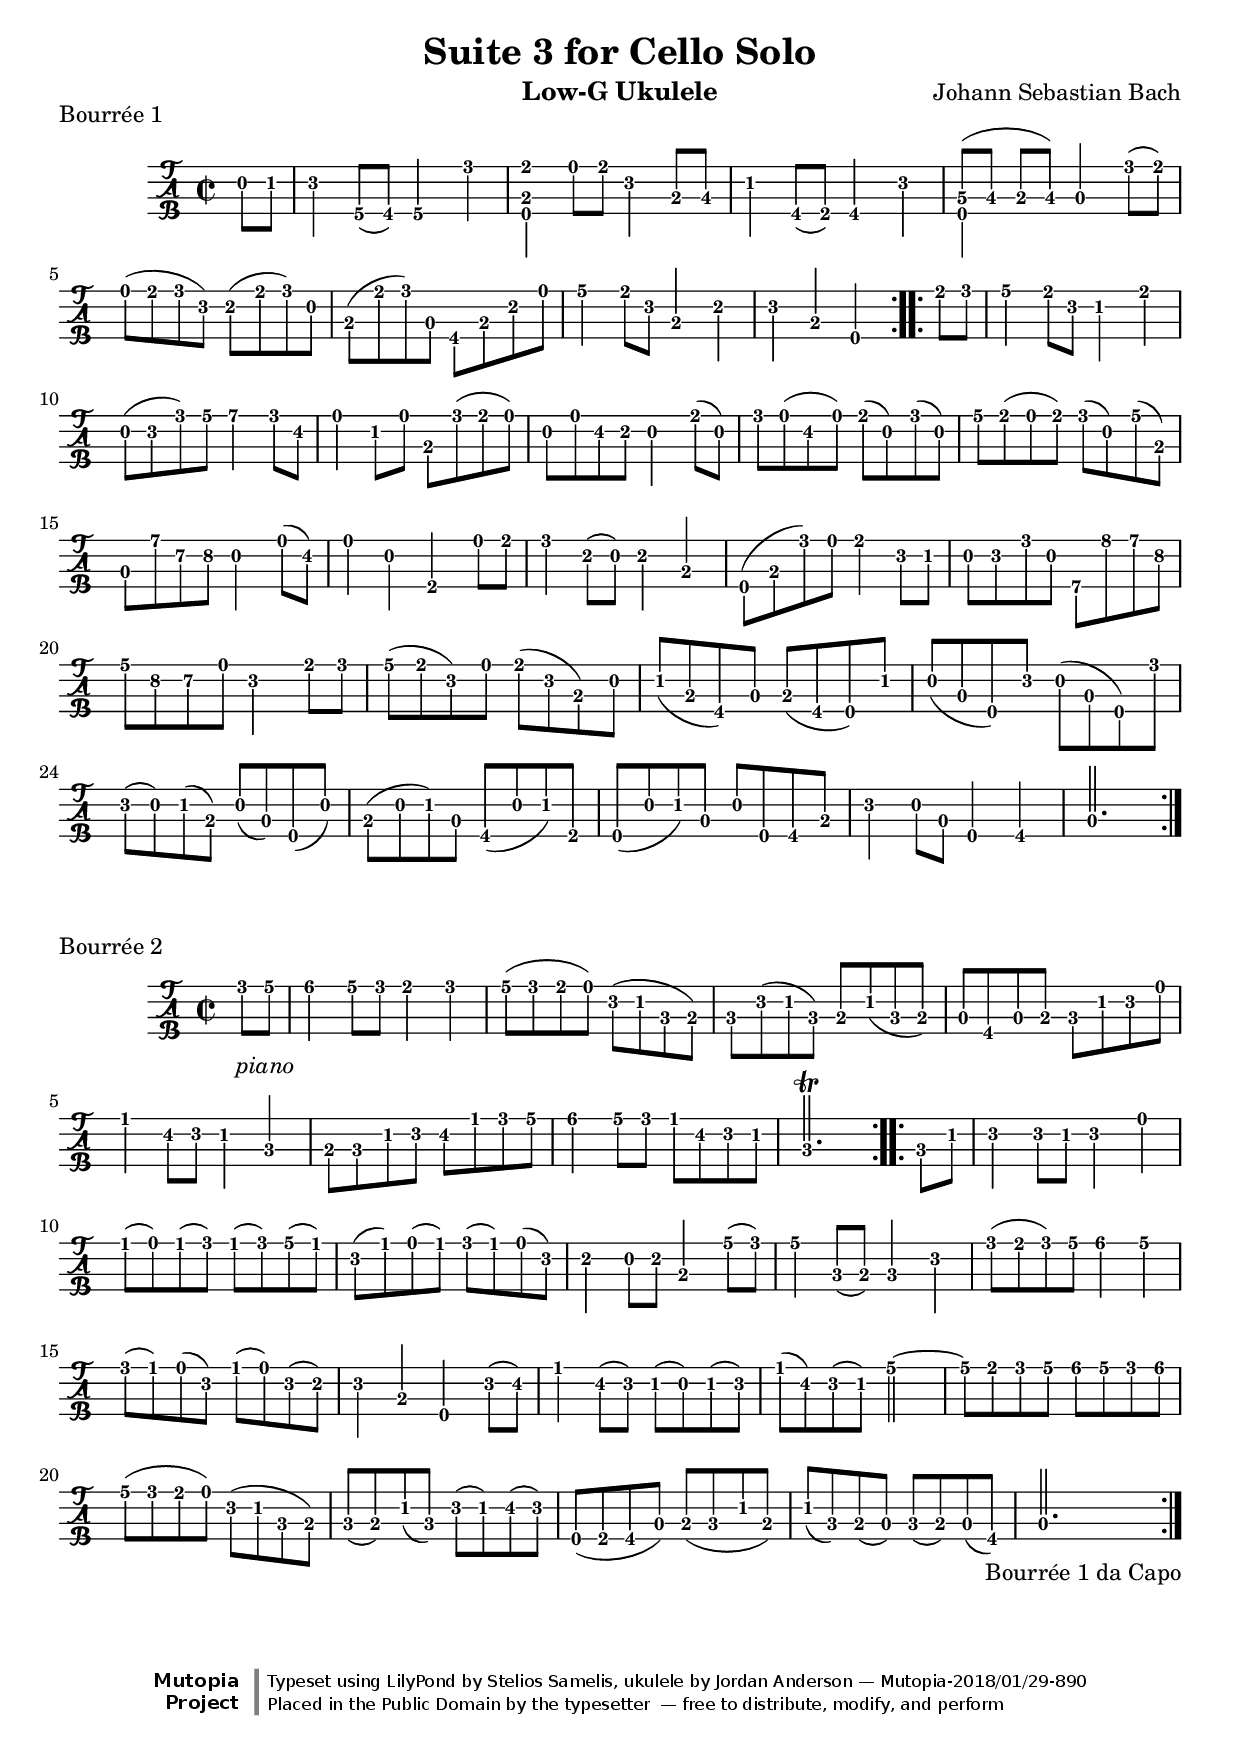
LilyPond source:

\version "2.20.0"
\include "header.ily"
\include "predefined-ukulele-fretboards.ly"
bourreei = \transpose c c' {
    \key c \major
    \time 2/2
    \set Staff.midiInstrument = "acoustic guitar (nylon)"
    \override TextScript #'padding = #1.5

    \repeat volta 2 {
        \partial 4 e8 f
        g4 c8\4( b,) c4\4 c' <b g, d>4 a8 b g4 d8 e\3 f4 b,8( a,) b,4 g
        << { f8\3( e\3 d[ e\3]) } \\ { <g,>4 s4 } >> c4 c'8( b) a8( b c' g) fis( b c') e d( b c') c b, d fis a d'4 b8 g d4 fis g4 d g,
    }
    \repeat volta 2 {
        b8 c' d'4 b8 g f4 b e8( g c') d' e'4 c'8 gis a4 f8 a d8 c'( b a) e8 a gis fis e4 b8( e)
        c'8 a( gis a) b( e) c'( e) d'8 b( a b) c'( e) d'( d) c8 e' b\2 c'\2 e4 a8( gis) a4 e a, a8 b c'4 fis8( e) fis4 d
        g,8( d c') a b4 g8 f! e8 g c' e d\4 f' e' c'\2 d'8 c'\2 b\2 a g4 b8 c'
        d'8( b g) a b( g d) e f( d b,) c d( b, g,) f e( c g,) g e( c g,) c' g( e) f( d) e( c) g,( e)
        d( e f) c b,( e f) a, g,( e f) c e g, b, d g4 e8 c g,4 b, c2.
    }
}

bourreeii = \transpose c c' {
    \key g \minor
    \time 2/2
    \set Staff.midiInstrument = "acoustic guitar (nylon)"
    \override TextScript #'padding = #1.5
    \repeat volta 2 {
        \partial 4 c'8_\markup { \italic "piano" } d'
        ees'4 d'8 c' b!4 c' d'8( c' b! a) g( f ees d)
        ees8 g( f ees) d f( ees d) c b, c d ees f g a bes4 aes8 g f4 ees d8 ees f g aes bes c' d'
        ees'4 d'8 c' bes8 aes g f ees2.^\trill
    }
    \repeat volta 2 {
        ees8 f g4 g8 f g4 a!4 bes8( a) bes( c') bes( c') d'( bes) g( bes) a( bes) c'( bes) a( g)
        fis4 e8 fis d4 d'8( c') d'4 ees!8( d) ees4 g c'8( b c') d' ees'4 d' c'8( bes!) a( g) bes( a) g( fis) g4 d g, g8( aes)
        bes4 aes8( g) f( e) f( g) bes8( aes) g( f) d'2 ~ d'8 b c' d' ees' d' c' ees' d'( c' b a) g( f ees d)
        ees8( d) f( ees) g( f) aes( g) g,( a, b, c) d( ees f d) f( ees) d( c) ees( d) c( b,)
        c2._\markup { \center-align { "Bourrée 1" "da Capo" } }
    }
}


low-g-ukulele-tuning = \stringTuning <g c' e' a'>

\header {
      instrument = "Low-G Ukulele"
}

\score {
  \layout { system-count = #6 }
  \header { piece = "Bourrée 1" }
  \midi   { \tempo 4 = 150 }
  <<
    \new StaffGroup <<
      %\new Staff <<
      %  \clef treble
      %  <<
      %    \new Voice { \bourree }
      %  >>
      %>>

      \new TabStaff <<
        \tabFullNotation
        \set TabStaff.stringTunings = #low-g-ukulele-tuning
        <<
          \new TabVoice { \bourreei }
        >>
      >>
    >>
  >>
}

\score {
  \layout { system-count = #5 }
  \header { piece = "Bourrée 2" }
  \midi   { \tempo 4 = 150 }
  \new TabStaff <<
    \tabFullNotation
    \set TabStaff.stringTunings = #low-g-ukulele-tuning
    \relative \new TabVoice { \bourreeii }
  >>
}
